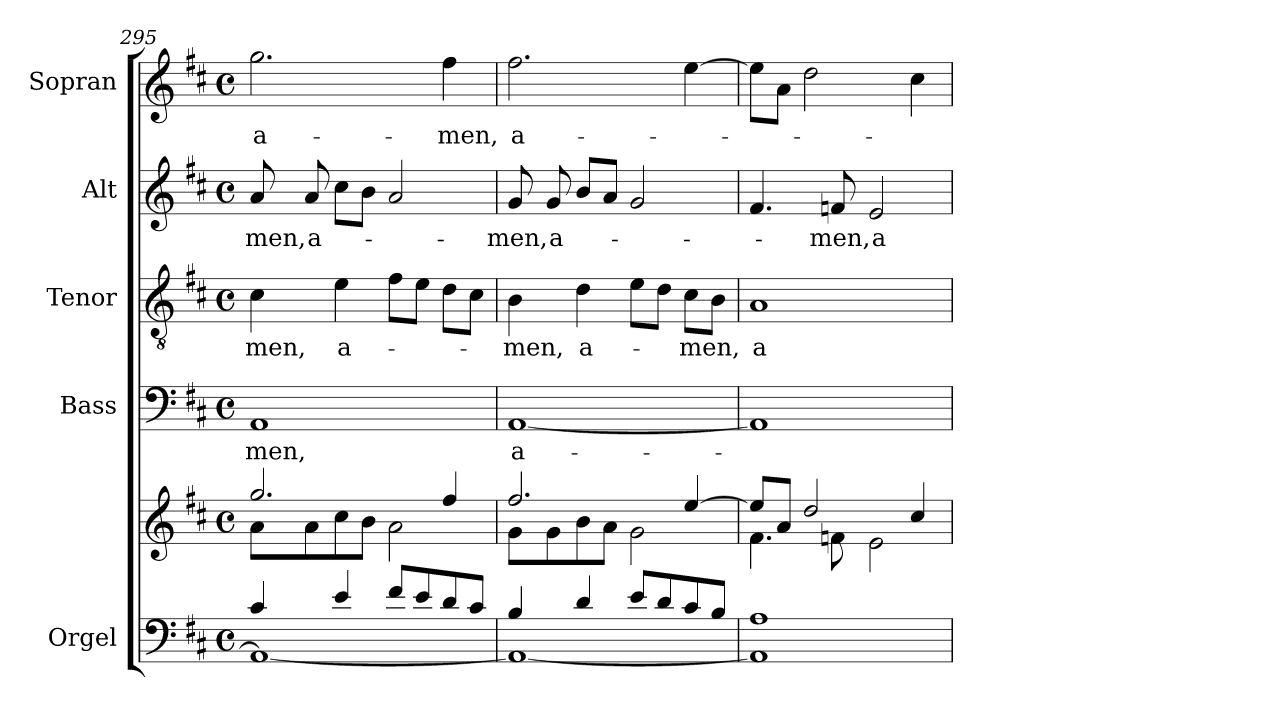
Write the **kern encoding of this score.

**kern	**kern	**kern	**text	**kern	**text	**kern	**text	**kern	**text
*part5	*part5	*part4	*part4	*part3	*part3	*part2	*part2	*part1	*part1
*staff6	*staff5	*staff4	*staff4	*staff3	*staff3	*staff2	*staff2	*staff1	*staff1
*I"Orgel	*	*I"Bass	*	*I"Tenor	*	*I"Alt	*	*I"Sopran	*
*I'Org.	*	*I'B.	*	*I'T.	*	*I'A.	*	*I'S.	*
*clefF4	*clefG2	*clefF4	*	*clefGv2	*	*clefG2	*	*clefG2	*
*k[f#c#]	*k[f#c#]	*k[f#c#]	*	*k[f#c#]	*	*k[f#c#]	*	*k[f#c#]	*
*D:	*D:	*D:	*	*D:	*	*D:	*	*D:	*
*M4/4	*M4/4	*M4/4	*	*M4/4	*	*M4/4	*	*M4/4	*
*met(c)	*met(c)	*met(c)	*	*met(c)	*	*met(c)	*	*met(c)	*
=295	=295	=295	=295	=295	=295	=295	=295	=295	=295
*^	*^	*	*	*	*	*	*	*	*
!	!	!	!	!	!LO:LY:b	!	!LO:LY:b	!	!LO:LY:b	!	!LO:LY:b
4c#/	1AA_	2.gg/	8a\L	1AA	-men,	4c#\	-men,	8a/	-men,	2.gg\	a-
!	!	!	!	!	!	!	!	!	!LO:LY:b	!	!
.	.	.	8a\	.	.	.	.	8a/	a-	.	.
!	!	!	!	!	!	!	!LO:LY:b	!	!	!	!
4e/	.	.	8cc#\	.	.	4e\	a-	8cc#\L	.	.	.
.	.	.	8b\J	.	.	.	.	8b\J	.	.	.
8f#/L	.	.	2a\	.	.	8f#\L	.	2a/	.	.	.
8e/	.	.	.	.	.	8e\J	.	.	.	.	.
!	!	!	!	!	!	!	!	!	!	!	!LO:LY:b
8d/	.	4ff#/	.	.	.	8d\L	.	.	.	4ff#\	-men,
8c#/J	.	.	.	.	.	8c#\J	.	.	.	.	.
!!LO:PB:g=z
=296	=296	=296	=296	=296	=296	=296	=296	=296	=296	=296	=296
!	!	!	!	!	!LO:LY:b	!	!LO:LY:b	!	!LO:LY:b	!	!LO:LY:b
4B/	1AA_	2.ff#/	8g\L	[1AA	a-	4B\	-men,	8g/	-men,	2.ff#\	a-
!	!	!	!	!	!	!	!	!	!LO:LY:b	!	!
.	.	.	8g\	.	.	.	.	8g/	a-	.	.
!	!	!	!	!	!	!	!LO:LY:b	!	!	!	!
4d/	.	.	8b\	.	.	4d\	a-	8b/L	.	.	.
.	.	.	8a\J	.	.	.	.	8a/J	.	.	.
8e/L	.	.	2g\	.	.	8e\L	.	2g/	.	.	.
8d/	.	.	.	.	.	8d\J	.	.	.	.	.
!	!	!	!	!	!	!	!LO:LY:b	!	!	!	!
8c#/	.	[>4ee/	.	.	.	8c#\L	-men,	.	.	[4ee\	.
8B/J	.	.	.	.	.	8B\J	.	.	.	.	.
=297	=297	=297	=297	=297	=297	=297	=297	=297	=297	=297	=297
!	!	!	!	!	!	!	!LO:LY:b	!	!	!	!
1A	1AA]	8ee/L]	4.f#\	1AA]	.	1A	a-	4.f#/	.	8ee\L]	.
.	.	8a/J	.	.	.	.	.	.	.	8a\J	.
.	.	2dd/	.	.	.	.	.	.	.	2dd\	.
!	!	!	!	!	!	!	!	!	!LO:LY:b	!	!
.	.	.	8fn\	.	.	.	.	8fn/	-men,	.	.
!	!	!	!	!	!	!	!	!	!LO:LY:b	!	!
.	.	.	2e\	.	.	.	.	2e/	a-	.	.
.	.	4cc#/	.	.	.	.	.	.	.	4cc#\	.
*v	*v	*	*	*	*	*	*	*	*	*	*
*	*v	*v	*	*	*	*	*	*	*	*
=	=	=	=	=	=	=	=	=	=
*-	*-	*-	*-	*-	*-	*-	*-	*-	*-
